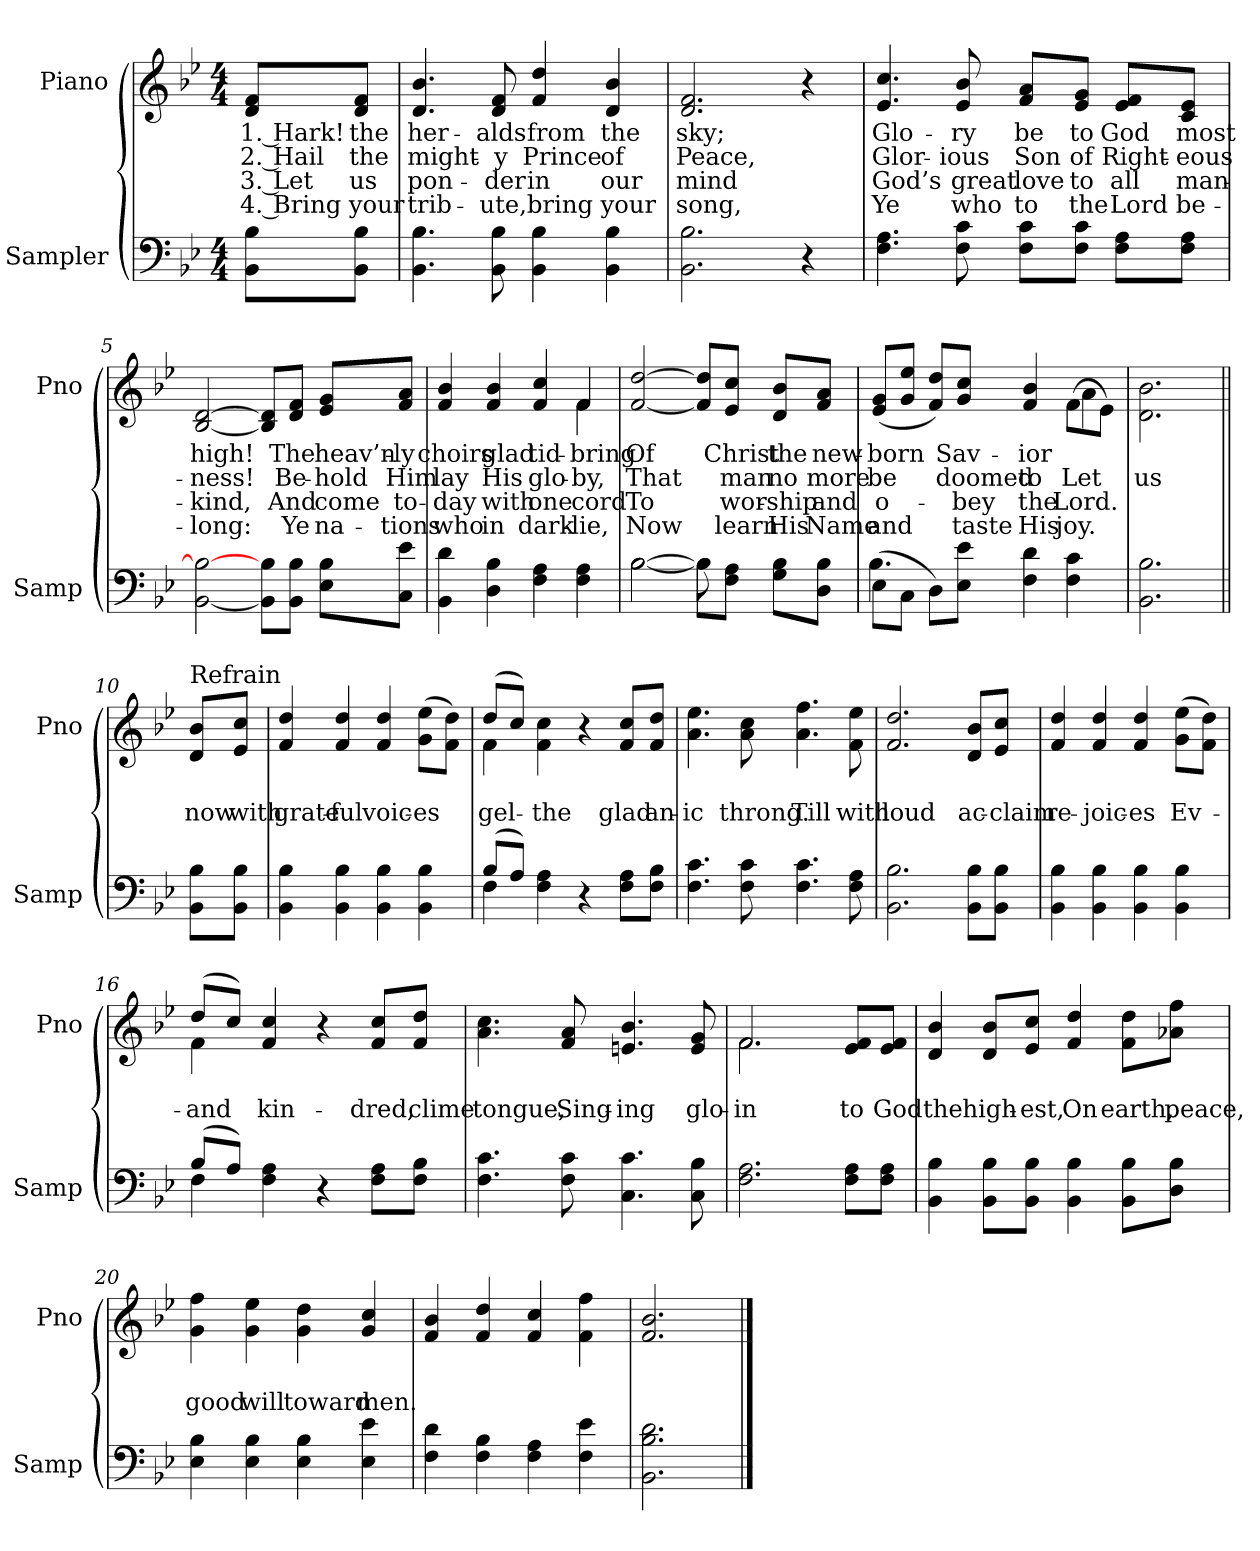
**kern	**kern	**text	**text	**text	**text
*part2	*part1	*part1	*part1	*part1	*part1
*staff2	*staff1	*staff1	*staff1	*staff1	*staff1
*I"Sampler	*I"Piano	*	*	*	*
*I'Samp	*I'Pno	*	*	*	*
*clefF4	*clefG2	*	*	*	*
*k[b-e-]	*k[b-e-]	*	*	*	*
*B-:	*B-:	*	*	*	*
*M4/4	*M4/4	*	*	*	*
=1	=1	=1	=1	=1	=1
8BB-\ 8B-\L	8d/ 8f/L	1. Hark!	2. Hail	3. Let	4. Bring
8BB-\ 8B-\J	8d/ 8f/J	the	the	us	your
=2	=2	=2	=2	=2	=2
4.BB- 4.B-	4.d 4.b-	her-	might-	pon-	trib-
8BB- 8B-	8d 8f	-alds	-y	-der	-ute,
4BB- 4B-	4f 4dd	from	Prince	in	bring
4BB- 4B-	4d 4b-	the	of	our	your
=3	=3	=3	=3	=3	=3
2.BB- 2.B-	2.d 2.f	sky;	Peace,	mind	song,
4r	4r	.	.	.	.
=4	=4	=4	=4	=4	=4
4.F 4.A	4.e- 4.cc	Glo-	Glor-	God’s	Ye
8F 8c	8e- 8b-	-ry	-ious	great	who
8F\ 8c\L	8f/ 8a/L	be	Son	love	to
8F\ 8c\J	8e-/ 8g/J	to	of	to	the
8F\ 8A\L	8e-/ 8f/L	God	Right-	all	Lord
8F\ 8A\J	8c/ 8e-/J	most	-eous-	man-	be-
=5	=5	=5	=5	=5	=5
[2BB- 2B-_	[2B- [2d	high!	-ness!	-kind,	-long:
8BB-]\ 8B-\L	8B-]/ 8d]/L	.	.	.	.
8BB-\ 8B-\J	8d/ 8f/J	The	Be-	And	Ye
8E-\ 8B-\L	8e-/ 8g/L	heav’n-	-hold	come	na-
8C\ 8e-\J	8f/ 8a/J	-ly	Him	to-	-tions
=6	=6	=6	=6	=6	=6
*	*^	*	*	*	*
4BB- 4d	4f 4b-	2.ryy	choirs	lay	-day	who
4D 4B-	4f 4b-	.	glad	His	with	in
4F 4A	4f 4cc	.	tid-	glo-	one	dark-
4F 4A	4f/	4f	bring	by,	-cord	lie,
*	*v	*v	*	*	*	*
=7	=7	=7	=7	=7	=7
*^	*	*	*	*	*
[2B-\	[2B-	[2f [2dd	Of	That	To	Now
8B-\L]	8B-]	8f]/ 8dd]/L	.	.	.	.
8F\ 8A\J	4.ryy	8e-/ 8cc/J	Christ	man	wor-	learn
8G\ 8B-\L	.	8d/ 8b-/L	the	no	-ship	His
8D\ 8B-\J	.	8f/ 8a/J	new-	more	and	Name
=8	=8	=8	=8	=8	=8	=8
*	*	*^	*	*	*	*
(8E-\L	4.B-	(8e-/ 8g/L	2.ryy	-born	be	o-	and
8C\J	.	8g/ 8ee-/J	.	.	.	.	.
8D\L)	.	8f/ 8dd/L)	.	.	.	.	.
8E-\ 8e-\J	2ryy	8g/ 8cc/J	.	Sav-	doomed	-bey	taste
4F 4d	.	4f 4b-	.	-ior	to	the	His
4F 4c	.	(8f\L	4a	.	Let	Lord.	joy.
.	8ryy	8e-\J)	.	.	.	.	.
*v	*v	*	*	*	*	*	*
*	*v	*v	*	*	*	*
=9	=9	=9	=9	=9	=9
2.BB- 2.B-	2.d\ 2.b-\	.	us	.	.
=10||	=10||	=10||	=10||	=10||	=10||
!	!LO:TX:t=Refrain	!	!	!	!
8BB-\ 8B-\L	8d/ 8b-/L	.	now	.	.
8BB-\ 8B-\J	8e-/ 8cc/J	.	with	.	.
=11	=11	=11	=11	=11	=11
4BB- 4B-	4f 4dd	.	grate-	.	.
4BB- 4B-	4f 4dd	.	-ful	.	.
4BB- 4B-	4f 4dd	.	voic-	.	.
4BB- 4B-	(8g\ 8ee-\L	.	-es	.	.
.	8f\ 8dd\J)	.	.	.	.
=12	=12	=12	=12	=12	=12
*^	*^	*	*	*	*
(8B-/L	4F	(8dd/L	4f	.	-gel-	.	.
8A/J)	.	8cc/J)	.	.	.	.	.
4F 4A	2.ryy	4f\ 4cc\	2.ryy	.	the	.	.
4r	.	4r	.	.	.	.	.
8F\ 8A\L	.	8f/ 8cc/L	.	.	glad	.	.
8F\ 8B-\J	.	8f/ 8dd/J	.	.	an-	.	.
*v	*v	*	*	*	*	*	*
*	*v	*v	*	*	*	*
=13	=13	=13	=13	=13	=13
4.F 4.c	4.a 4.ee-	.	-ic	.	.
8F 8c	8a 8cc	.	throng.	.	.
4.F 4.c	4.a 4.ff	.	Till	.	.
8F 8A	8f 8ee-	.	with	.	.
=14	=14	=14	=14	=14	=14
2.BB- 2.B-	2.f 2.dd	.	loud	.	.
8BB-\ 8B-\L	8d/ 8b-/L	.	ac-	.	.
8BB-\ 8B-\J	8e-/ 8cc/J	.	-claim	.	.
=15	=15	=15	=15	=15	=15
4BB- 4B-	4f 4dd	.	re-	.	.
4BB- 4B-	4f 4dd	.	-joic-	.	.
4BB- 4B-	4f 4dd	.	-es	.	.
4BB- 4B-	(8g\ 8ee-\L	.	Ev-	.	.
.	8f\ 8dd\J)	.	.	.	.
=16	=16	=16	=16	=16	=16
*^	*^	*	*	*	*
(8B-/L	4F	(8dd/L	4f	.	and	.	.
8A/J)	.	8cc/J)	.	.	.	.	.
4F 4A	2.ryy	4f 4cc	2.ryy	.	kin-	.	.
4r	.	4r	.	.	.	.	.
8F\ 8A\L	.	8f/ 8cc/L	.	.	-dred,	.	.
8F\ 8B-\J	.	8f/ 8dd/J	.	.	clime	.	.
*v	*v	*	*	*	*	*	*
*	*v	*v	*	*	*	*
=17	=17	=17	=17	=17	=17
4.F 4.c	4.a 4.cc	.	tongue,	.	.
8F 8c	8f 8a	.	Sing-	.	.
4.C 4.c	4.en 4.b-	.	-ing	.	.
8C 8B-	8e 8g	.	glo-	.	.
=18	=18	=18	=18	=18	=18
*	*^	*	*	*	*
2.F 2.A	2.f/	2.f	.	in	.	.
8F\ 8A\L	8e-/ 8f/L	4ryy	.	to	.	.
8F\ 8A\J	8e-/ 8f/J	.	.	God	.	.
*	*v	*v	*	*	*	*
=19	=19	=19	=19	=19	=19
4BB- 4B-	4d 4b-	.	the	.	.
8BB-\ 8B-\L	8d/ 8b-/L	.	high-	.	.
8BB-\ 8B-\J	8e-/ 8cc/J	.	-est,	.	.
4BB- 4B-	4f 4dd	.	On	.	.
8BB-\ 8B-\L	8f\ 8dd\L	.	earth,	.	.
8D\ 8B-\J	8a-X\ 8ff\J	.	peace,	.	.
=20	=20	=20	=20	=20	=20
4E- 4B-	4g 4ff	.	good	.	.
4E- 4B-	4g 4ee-	.	will	.	.
4E- 4B-	4g 4dd	.	toward	.	.
4E- 4e-	4g 4cc	.	men.	.	.
=21	=21	=21	=21	=21	=21
4F 4d	4f 4b-	.	.	.	.
4F 4B-	4f 4dd	.	.	.	.
4F 4A	4f 4cc	.	.	.	.
4F 4e-	4f 4ff	.	.	.	.
=22	=22	=22	=22	=22	=22
2.BB- 2.B- 2.d	2.f 2.b-	.	.	.	.
==	==	==	==	==	==
*-	*-	*-	*-	*-	*-
